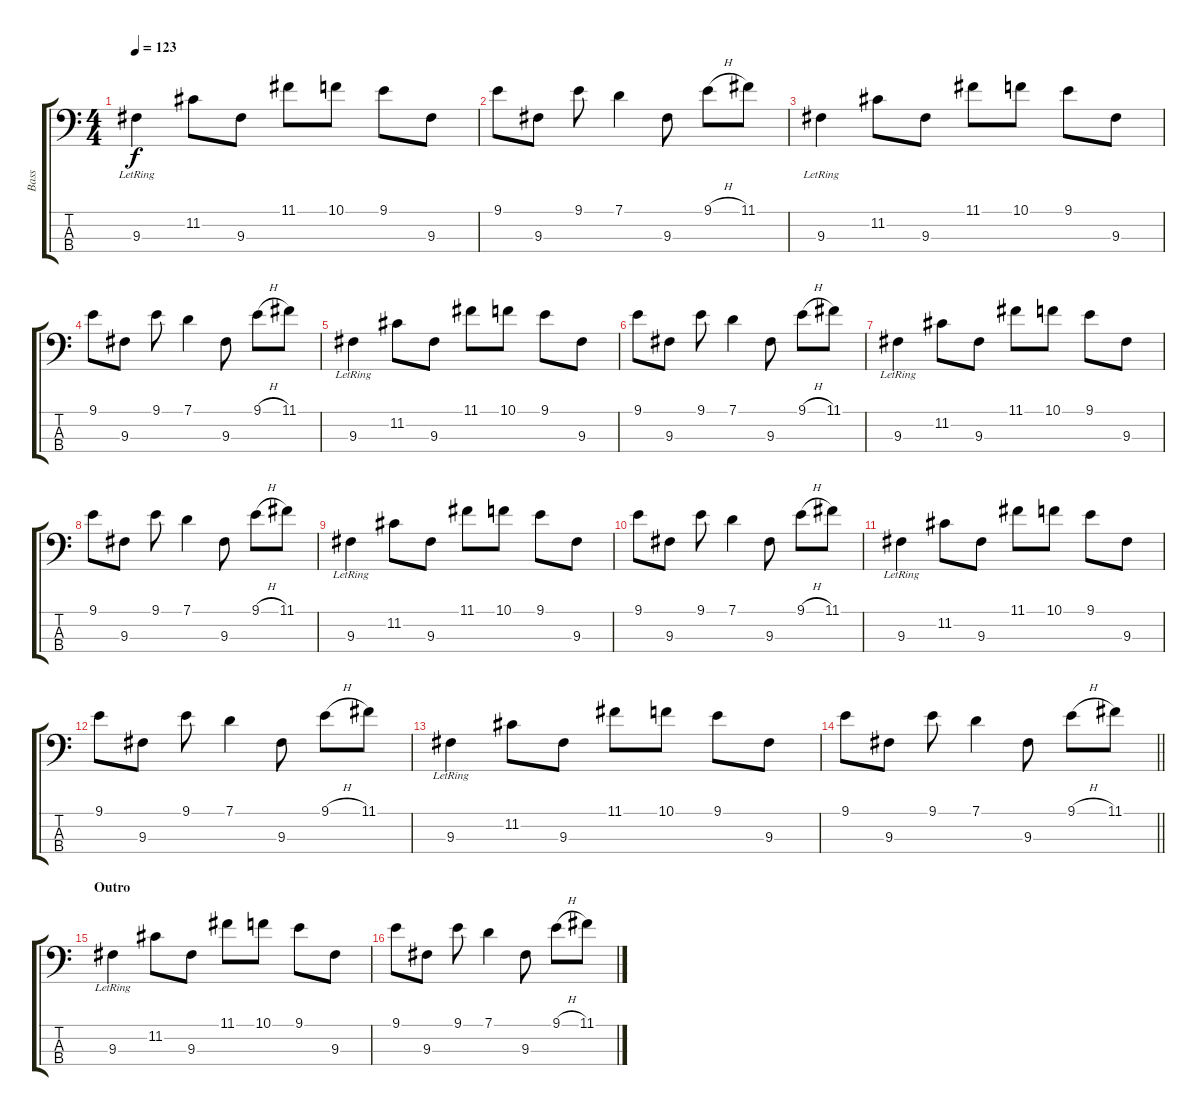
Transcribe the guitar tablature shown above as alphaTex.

\track ("Bass" "Bass") {instrument electricbassfinger}
\staff {score tabs}
\tuning (G2 D2 A1 E1) {hide}
\ts (4 4)
\tempo 123
\clef f4
\ks c
9.3{lr}.4{dy f} 11.2.8 9.3.8 11.1.8 10.1.8 9.1.8 9.3.8 |
9.1.8 9.3.8 9.1.8 7.1.4 9.3.8 9.1{h}.8 11.1.8 |
9.3{lr}.4 11.2.8 9.3.8 11.1.8 10.1.8 9.1.8 9.3.8 |
9.1.8 9.3.8 9.1.8 7.1.4 9.3.8 9.1{h}.8 11.1.8 |
9.3{lr}.4 11.2.8 9.3.8 11.1.8 10.1.8 9.1.8 9.3.8 |
9.1.8 9.3.8 9.1.8 7.1.4 9.3.8 9.1{h}.8 11.1.8 |
9.3{lr}.4 11.2.8 9.3.8 11.1.8 10.1.8 9.1.8 9.3.8 |
9.1.8 9.3.8 9.1.8 7.1.4 9.3.8 9.1{h}.8 11.1.8 |
9.3{lr}.4 11.2.8 9.3.8 11.1.8 10.1.8 9.1.8 9.3.8 |
9.1.8 9.3.8 9.1.8 7.1.4 9.3.8 9.1{h}.8 11.1.8 |
9.3{lr}.4 11.2.8 9.3.8 11.1.8 10.1.8 9.1.8 9.3.8 |
9.1.8 9.3.8 9.1.8 7.1.4 9.3.8 9.1{h}.8 11.1.8 |
9.3{lr}.4 11.2.8 9.3.8 11.1.8 10.1.8 9.1.8 9.3.8 |
\barLineRight lightlight
9.1.8 9.3.8 9.1.8 7.1.4 9.3.8 9.1{h}.8 11.1.8 |
\section ("" "Outro")
9.3{lr}.4 11.2.8 9.3.8 11.1.8 10.1.8 9.1.8 9.3.8 |
9.1.8 9.3.8 9.1.8 7.1.4 9.3.8 9.1{h}.8 11.1.8
